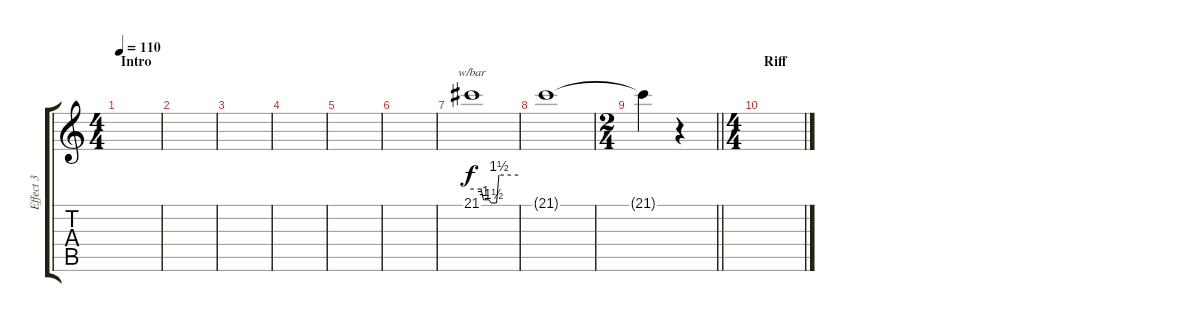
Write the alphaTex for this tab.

\track ("Effect 3" "Effect 3") {instrument lead1square}
\staff {score tabs}
\tuning (E4 B3 G3 D3 A2 E2) {hide}
\ts (4 4)
\section ("" "Intro")
\tempo 110
\clef g2
\ks c
|
|
|
|
|
|
21.1.1{tbe (custom default 0 0 12 0 15 -4 22 -4 25 -6 32 -6 35 6 60 6) volume 10} |
21.1{t}.1 |
\ts (2 4)
\barLineRight lightlight
21.1{t}.4 r.4 |
\ts (4 4)
\section ("" "Riff")
